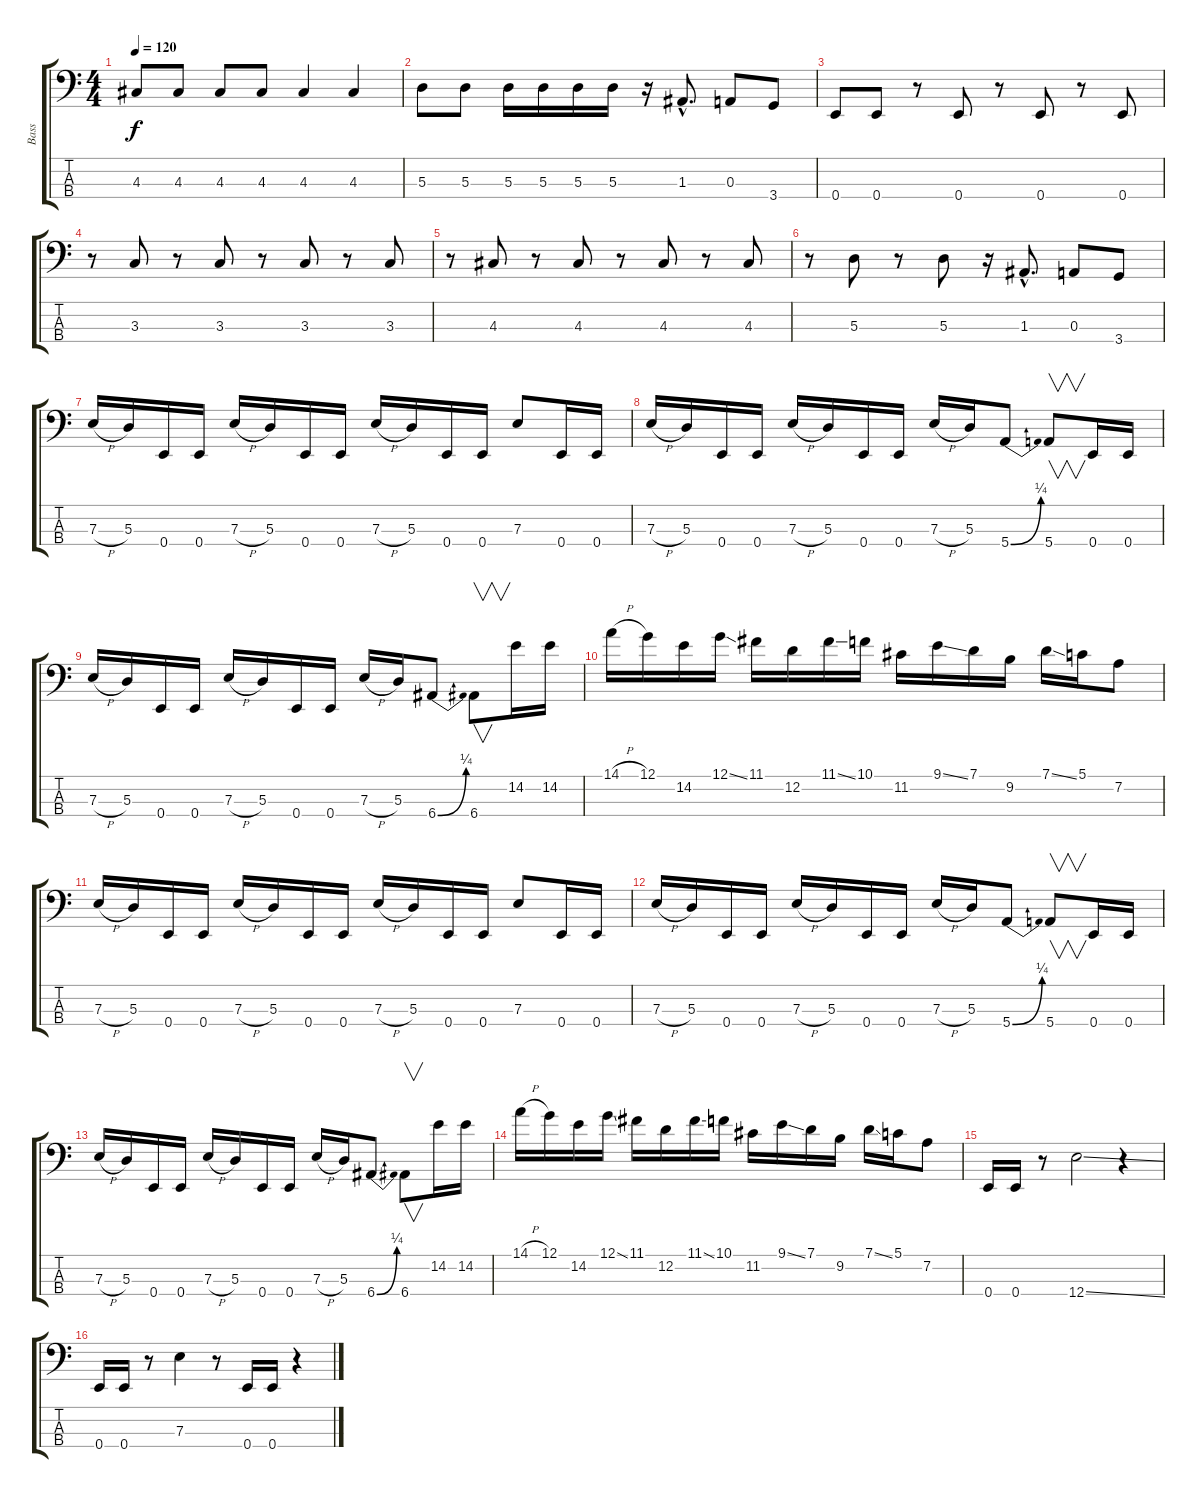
\track ("Bass" "Bass") {instrument fretlessbass}
\staff {score tabs}
\tuning (G2 D2 A1 E1) {hide}
\ts (4 4)
\tempo 120
\clef f4
\ks c
4.3.8{dy f} 4.3.8 4.3.8 4.3.8 4.3.4 4.3.4 |
5.3.8 5.3.8 5.3.16 5.3.16 5.3.16 5.3.16 r.16 1.3{hac}.8{d} 0.3.8 3.4.8 |
0.4.8 0.4.8 r.8 0.4.8 r.8 0.4.8 r.8 0.4.8 |
r.8 3.3.8 r.8 3.3.8 r.8 3.3.8 r.8 3.3.8 |
r.8 4.3.8 r.8 4.3.8 r.8 4.3.8 r.8 4.3.8 |
r.8 5.3.8 r.8 5.3.8 r.16 1.3{hac}.8{d} 0.3.8 3.4.8 |
7.3{h}.16 5.3.16 0.4.16 0.4.16 7.3{h}.16 5.3.16 0.4.16 0.4.16 7.3{h}.16 5.3.16 0.4.16 0.4.16 7.3.8 0.4.16 0.4.16 |
7.3{h}.16 5.3.16 0.4.16 0.4.16 7.3{h}.16 5.3.16 0.4.16 0.4.16 7.3{h}.16 5.3.16 5.4{be (bend 0 0 60 1)}.8 5.4.8{v} 0.4.16 0.4.16 |
7.3{h}.16 5.3.16 0.4.16 0.4.16 7.3{h}.16 5.3.16 0.4.16 0.4.16 7.3{h}.16 5.3.16 6.4{be (bend 0 0 60 1)}.8 6.4.8{v} 14.2.16 14.2.16 |
14.1{h}.16 12.1.16 14.2.16 12.1{ss}.16 11.1.16 12.2.16 11.1{ss}.16 10.1.16 11.2.16 9.1{ss}.16 7.1.16 9.2.16 7.1{ss}.16 5.1.16 7.2.8 |
7.3{h}.16 5.3.16 0.4.16 0.4.16 7.3{h}.16 5.3.16 0.4.16 0.4.16 7.3{h}.16 5.3.16 0.4.16 0.4.16 7.3.8 0.4.16 0.4.16 |
7.3{h}.16 5.3.16 0.4.16 0.4.16 7.3{h}.16 5.3.16 0.4.16 0.4.16 7.3{h}.16 5.3.16 5.4{be (bend 0 0 60 1)}.8 5.4.8{v} 0.4.16 0.4.16 |
7.3{h}.16 5.3.16 0.4.16 0.4.16 7.3{h}.16 5.3.16 0.4.16 0.4.16 7.3{h}.16 5.3.16 6.4{be (bend 0 0 60 1)}.8 6.4.8{v} 14.2.16 14.2.16 |
14.1{h}.16 12.1.16 14.2.16 12.1{ss}.16 11.1.16 12.2.16 11.1{ss}.16 10.1.16 11.2.16 9.1{ss}.16 7.1.16 9.2.16 7.1{ss}.16 5.1.16 7.2.8 |
0.4.16 0.4.16 r.8 12.4{ss}.2 r.4 |
0.4.16 0.4.16 r.8 7.3.4 r.8 0.4.16 0.4.16 r.4
